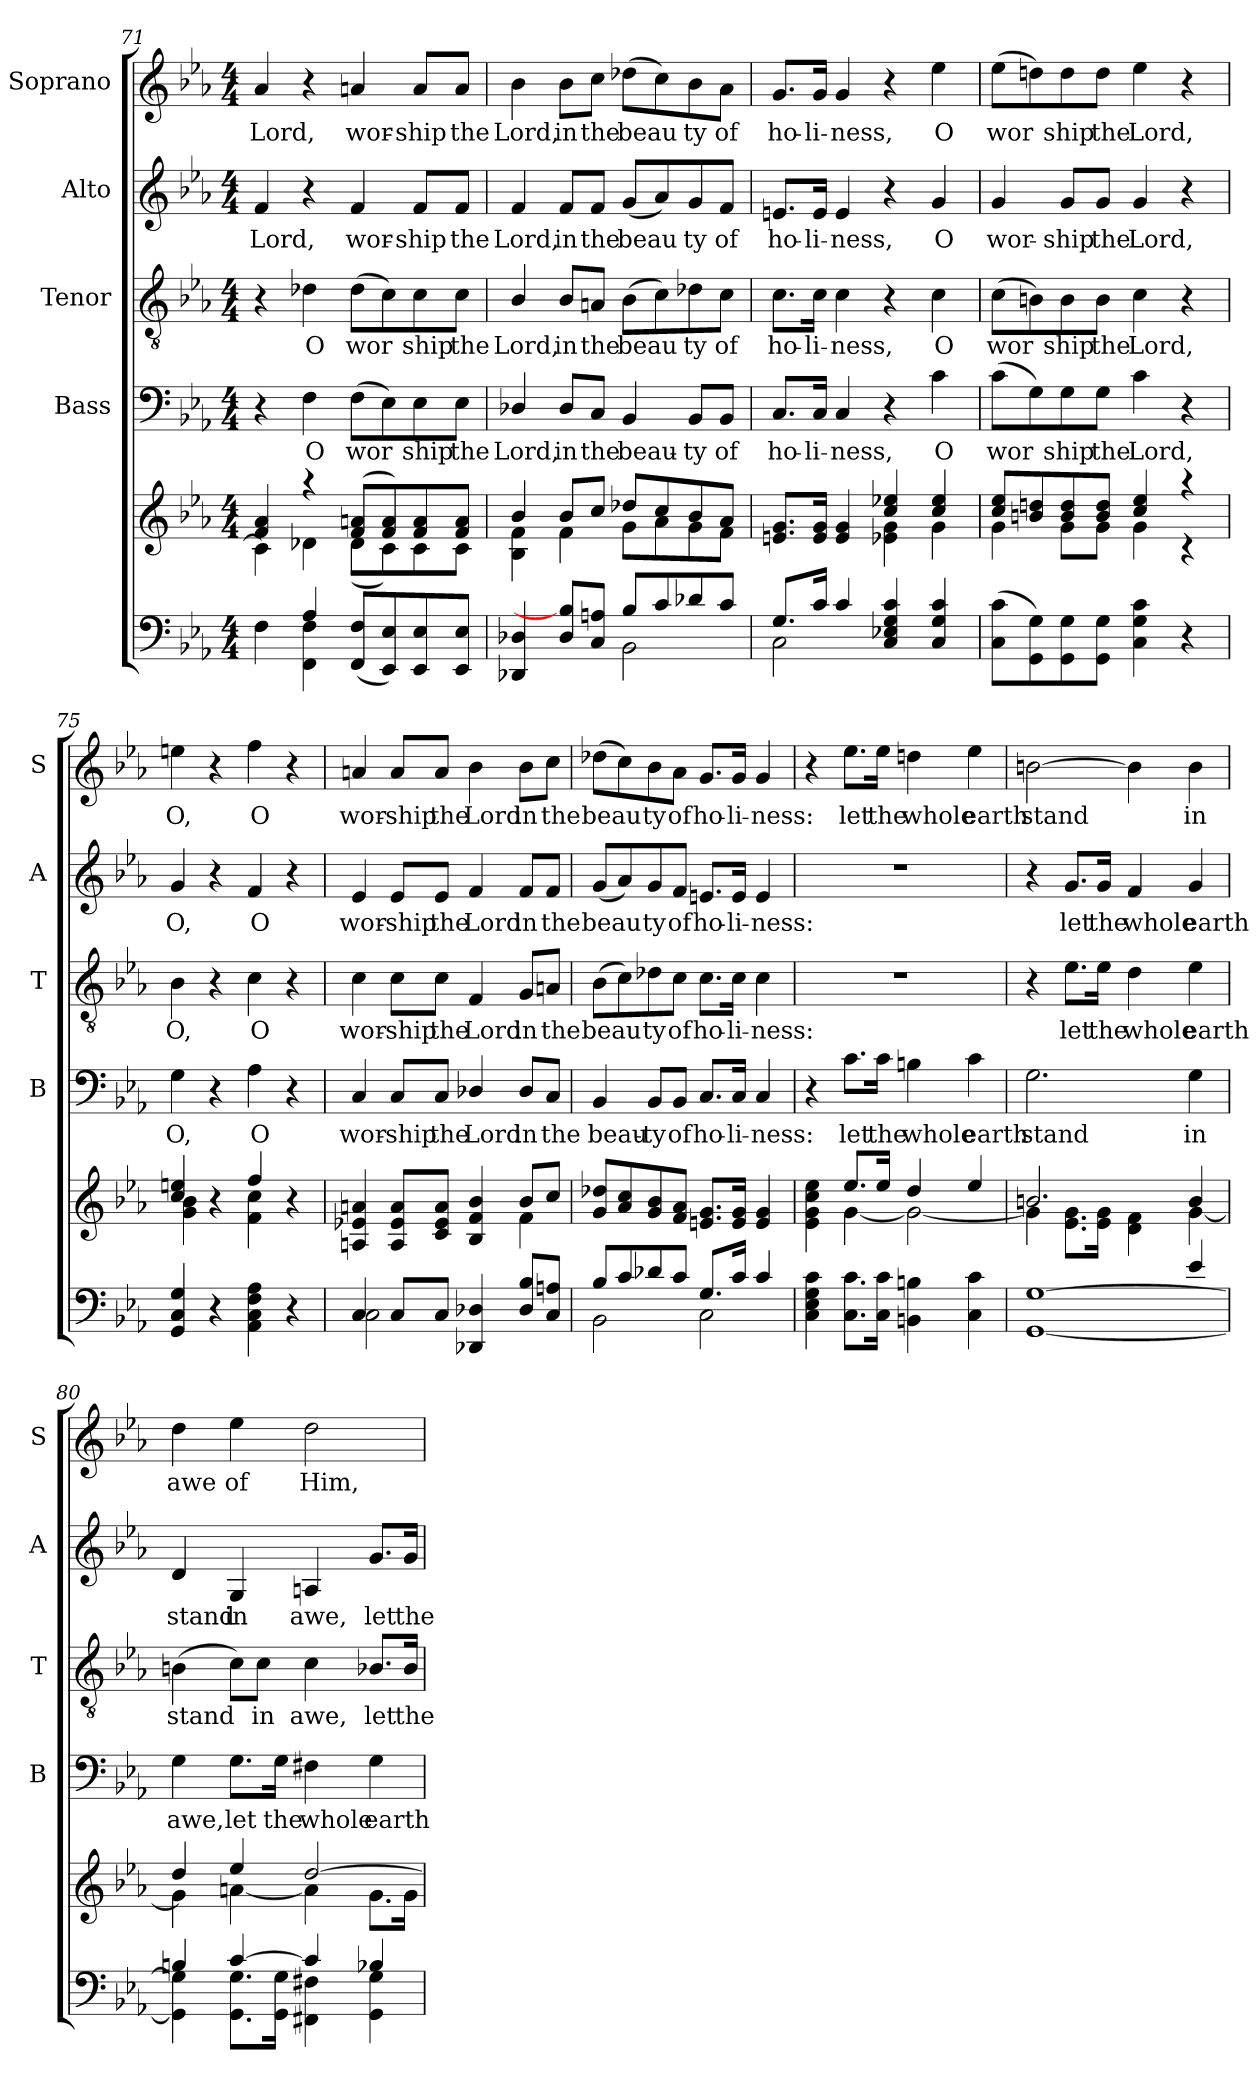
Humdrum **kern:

**kern	**kern	**kern	**text	**kern	**text	**kern	**text	**kern	**text
*part6	*part5	*part4	*part4	*part3	*part3	*part2	*part2	*part1	*part1
*staff6	*staff5	*staff4	*staff4	*staff3	*staff3	*staff2	*staff2	*staff1	*staff1
*	*	*I"Bass	*	*I"Tenor	*	*I"Alto	*	*I"Soprano	*
*	*	*I'B	*	*I'T	*	*I'A	*	*I'S	*
*clefF4	*clefG2	*clefF4	*	*clefGv2	*	*clefG2	*	*clefG2	*
*k[b-e-a-]	*k[b-e-a-]	*k[b-e-a-]	*	*k[b-e-a-]	*	*k[b-e-a-]	*	*k[b-e-a-]	*
*E-:	*E-:	*E-:	*	*E-:	*	*E-:	*	*E-:	*
*M4/4	*M4/4	*M4/4	*	*M4/4	*	*M4/4	*	*M4/4	*
=71	=71	=71	=71	=71	=71	=71	=71	=71	=71
*^	*^	*	*	*	*	*	*	*	*
!	!	!	!	!	!	!	!	!	!LO:LY:b	!	!LO:LY:b
4F\	4ryy	4f/ 4a-/	4c\]	4r	.	4r	.	4f/	Lord,	4a-/	Lord,
!	!	!	!	!	!LO:LY:b	!	!LO:LY:b	!	!	!	!
4A-/	4FF\ 4F\	4raa	4d-X\	4F\	O	4d-X\	O	4r	.	4r	.
!	!	!	!	!	!LO:LY:b	!	!LO:LY:b	!	!LO:LY:b	!	!LO:LY:b
(<8FF/ 8F/L	2ryy	(>8f/ 8an/L	(<8d-\L	(>8F\L	wor­	(>8d-\L	wor­	4f/	wor-	4an/	wor-
8EE-i/ 8E-i/)	.	8f/ 8a/)	8c\)	8E-i\)	.	8c\)	.	.	.	.	.
!	!	!	!	!	!LO:LY:b	!	!LO:LY:b	!	!LO:LY:b	!	!LO:LY:b
8EE-/ 8E-/	.	8f/ 8a/	8c\	8E-\	ship	8c\	ship	8f/L	-ship	8a/L	-ship
!	!	!	!	!	!LO:LY:b	!	!LO:LY:b	!	!LO:LY:b	!	!LO:LY:b
8EE-/ 8E-/J	.	8f/ 8a/J	8c\J	8E-\J	the	8c\J	the	8f/J	the	8a/J	the
=72	=72	=72	=72	=72	=72	=72	=72	=72	=72	=72	=72
!	!	!	!	!	!LO:LY:b	!	!LO:LY:b	!	!LO:LY:b	!	!LO:LY:b
4DD-X/ 4D-X/	2ryy	4b-/	4B-\ 4f\	4D-X/	Lord,	4B-/	Lord,	4f/	Lord,	4b-\	Lord,
!	!	!	!	!	!LO:LY:b	!	!LO:LY:b	!	!LO:LY:b	!	!LO:LY:b
8D-/ 8B-/]L	.	8b-/L	4f\	8D-/L	in	8B-/L	in	8f/L	in	8b-\L	in
!	!	!	!	!	!LO:LY:b	!	!LO:LY:b	!	!LO:LY:b	!	!LO:LY:b
8C/ 8An/J	.	8cc/J	.	8C/J	the	8An/J	the	8f/J	the	8cc\J	the
!	!	!	!	!	!LO:LY:b	!	!LO:LY:b	!	!LO:LY:b	!	!LO:LY:b
8B-/L	2BB-\	8dd-X/L	8g\L	4BB-/	beau-	(>8B-\L	beau­	(<8g/L	beau­	(>8dd-X\L	beau­
8c/	.	8cc/	8a-\	.	.	8c\)	.	8a-/)	.	8cc\)	.
!	!	!	!	!	!LO:LY:b	!	!LO:LY:b	!	!LO:LY:b	!	!LO:LY:b
8d-X/	.	8b-/	8g\	8BB-/L	-ty	8d-X\	ty	8g/	ty	8b-\	ty
!	!	!	!	!	!LO:LY:b	!	!LO:LY:b	!	!LO:LY:b	!	!LO:LY:b
8c/J	.	8a-/J	8f\J	8BB-/J	of	8c\J	of	8f/J	of	8a-\J	of
!!LO:PB:g=z
=73	=73	=73	=73	=73	=73	=73	=73	=73	=73	=73	=73
!	!	!	!	!	!LO:LY:b	!	!LO:LY:b	!	!LO:LY:b	!	!LO:LY:b
8.G/L	2C\	8.en/ 8.g/L	2ryy	8.C/L	ho-	8.c\L	ho-	8.en/L	ho-	8.g/L	ho-
!	!	!	!	!	!LO:LY:b	!	!LO:LY:b	!	!LO:LY:b	!	!LO:LY:b
16c/Jk	.	16e/ 16g/Jk	.	16C/Jk	-li-	16c\Jk	-li-	16e/Jk	-li-	16g/Jk	-li-
!	!	!	!	!	!LO:LY:b	!	!LO:LY:b	!	!LO:LY:b	!	!LO:LY:b
4c/	.	4e/ 4g/	.	4C/	-ness,	4c\	-ness,	4e/	-ness,	4g/	-ness,
4C/ 4E-X/ 4G/ 4c/	2ryy	4cc/ 4ee-X/	4e-X\ 4g\	4r	.	4r	.	4r	.	4r	.
!	!	!	!	!	!LO:LY:b	!	!LO:LY:b	!	!LO:LY:b	!	!LO:LY:b
4C/ 4G/ 4c/	.	4cc/ 4ee-/	4g\	4c\	O	4c\	O	4g/	O	4ee-\	O
*v	*v	*	*	*	*	*	*	*	*	*	*
=74	=74	=74	=74	=74	=74	=74	=74	=74	=74	=74
!	!	!	!	!LO:LY:b	!	!LO:LY:b	!	!LO:LY:b	!	!LO:LY:b
(>8C\ 8c\L	8cc/ 8ee-/L	4g\	(>8c\L	wor­	(>8c\L	wor­	4g/	wor-	(>8ee-\L	wor­
8GG\ 8G\)	8bn/ 8ddni/	.	8G\)	.	8Bn\)	.	.	.	8ddni\)	.
!	!	!	!	!LO:LY:b	!	!LO:LY:b	!	!LO:LY:b	!	!LO:LY:b
8GG\ 8G\	8b/ 8dd/	8g\L	8G\	ship	8B\	ship	8g/L	-ship	8dd\	ship
!	!	!	!	!LO:LY:b	!	!LO:LY:b	!	!LO:LY:b	!	!LO:LY:b
8GG\ 8G\J	8b/ 8dd/J	8g\J	8G\J	the	8B\J	the	8g/J	the	8dd\J	the
!	!	!	!	!LO:LY:b	!	!LO:LY:b	!	!LO:LY:b	!	!LO:LY:b
4C\ 4G\ 4c\	4cc/ 4ee-/	4g\	4c\	Lord,	4c\	Lord,	4g/	Lord,	4ee-\	Lord,
4r	4raa	4rc	4r	.	4r	.	4r	.	4r	.
=75	=75	=75	=75	=75	=75	=75	=75	=75	=75	=75
!	!	!	!	!LO:LY:b	!	!LO:LY:b	!	!LO:LY:b	!	!LO:LY:b
4GG/ 4C/ 4G/	4cc/ 4een/	4g\ 4b-\	4G\	O,	4B-i\	O,	4g/	O,	4een\	O,
4r	4r	4ryy	4r	.	4r	.	4r	.	4r	.
!	!	!	!	!LO:LY:b	!	!LO:LY:b	!	!LO:LY:b	!	!LO:LY:b
4AA-\ 4C\ 4F\ 4A-\	4ff/	4f\ 4cc\	4A-\	O	4c\	O	4f/	O	4ff\	O
4r	4r	4ryy	4r	.	4r	.	4r	.	4r	.
=76	=76	=76	=76	=76	=76	=76	=76	=76	=76	=76
*^	*	*	*	*	*	*	*	*	*	*
!	!	!	!	!	!LO:LY:b	!	!LO:LY:b	!	!LO:LY:b	!	!LO:LY:b
4C/	2C\	4An/ 4e-X/ 4an/	2.ryy	4C/	wor-	4c\	wor-	4e-i/	wor-	4an/	wor-
!	!	!	!	!	!LO:LY:b	!	!LO:LY:b	!	!LO:LY:b	!	!LO:LY:b
8C/L	.	8A/ 8e-/ 8a/L	.	8C/L	-ship	8c\L	-ship	8e-/L	-ship	8a/L	-ship
!	!	!	!	!	!LO:LY:b	!	!LO:LY:b	!	!LO:LY:b	!	!LO:LY:b
8C/J	.	8c/ 8e-/ 8a/J	.	8C/J	the	8c\J	the	8e-/J	the	8a/J	the
!	!	!	!	!	!LO:LY:b	!	!LO:LY:b	!	!LO:LY:b	!	!LO:LY:b
4DD-X/ 4D-X/	2ryy	4B-/ 4f/ 4b-/	.	4D-X/	Lord	4F/	Lord	4f/	Lord	4b-\	Lord
!	!	!	!	!	!LO:LY:b	!	!LO:LY:b	!	!LO:LY:b	!	!LO:LY:b
8D-/ 8B-/L	.	8b-/L	4f\	8D-/L	in	8G/L	in	8f/L	in	8b-\L	in
!	!	!	!	!	!LO:LY:b	!	!LO:LY:b	!	!LO:LY:b	!	!LO:LY:b
8C/ 8An/J	.	8cc/J	.	8C/J	the	8An/J	the	8f/J	the	8cc\J	the
*	*	*v	*v	*	*	*	*	*	*	*	*
!!LO:LB:g=z
=77	=77	=77	=77	=77	=77	=77	=77	=77	=77	=77
!	!	!	!	!LO:LY:b	!	!LO:LY:b	!	!LO:LY:b	!	!LO:LY:b
8B-/L	2BB-\	8g/ 8dd-X/L	4BB-/	beau-	(>8B-\L	beau­	(<8g/L	beau­	(>8dd-X\L	beau­
8c/	.	8a-/ 8cc/	.	.	8c\)	.	8a-/)	.	8cc\)	.
!	!	!	!	!LO:LY:b	!	!LO:LY:b	!	!LO:LY:b	!	!LO:LY:b
8d-X/	.	8g/ 8b-/	8BB-/L	-ty	8d-X\	ty	8g/	ty	8b-\	ty
!	!	!	!	!LO:LY:b	!	!LO:LY:b	!	!LO:LY:b	!	!LO:LY:b
8c/J	.	8f/ 8a-/J	8BB-/J	of	8c\J	of	8f/J	of	8a-\J	of
!	!	!	!	!LO:LY:b	!	!LO:LY:b	!	!LO:LY:b	!	!LO:LY:b
8.G/L	2C\	8.en/ 8.g/L	8.C/L	ho-	8.c\L	ho-	8.en/L	ho-	8.g/L	ho-
!	!	!	!	!LO:LY:b	!	!LO:LY:b	!	!LO:LY:b	!	!LO:LY:b
16c/Jk	.	16e/ 16g/Jk	16C/Jk	-li-	16c\Jk	-li-	16e/Jk	-li-	16g/Jk	-li-
!	!	!	!	!LO:LY:b	!	!LO:LY:b	!	!LO:LY:b	!	!LO:LY:b
4c/	.	4e/ 4g/	4C/	-ness:	4c\	-ness:	4e/	-ness:	4g/	-ness:
=78	=78	=78	=78	=78	=78	=78	=78	=78	=78	=78
*	*	*^	*	*	*	*	*	*	*	*
1ryy	4C\ 4E-i\ 4G\ 4c\	4ryy	4e-i\ 4g\ 4cc\ 4ee-i\	4r	.	1r	.	1r	.	4r	.
!	!	!	!	!	!LO:LY:b	!	!	!	!	!	!LO:LY:b
.	8.C\ 8.c\L	8.ee-/L	[4g\	8.c\L	let	.	.	.	.	8.ee-\L	let
!	!	!	!	!	!LO:LY:b	!	!	!	!	!	!LO:LY:b
.	16C\ 16c\Jk	16ee-/Jk	.	16c\Jk	the	.	.	.	.	16ee-\Jk	the
!	!	!	!	!	!LO:LY:b	!	!	!	!	!	!LO:LY:b
.	4BBn\ 4Bn\	4dd/	2g\_	4Bn\	whole	.	.	.	.	4ddni\	whole
!	!	!	!	!	!LO:LY:b	!	!	!	!	!	!LO:LY:b
.	4C\ 4c\	4ee-/	.	4c\	earth	.	.	.	.	4ee-\	earth
=79	=79	=79	=79	=79	=79	=79	=79	=79	=79	=79	=79
!	!	!	!	!	!LO:LY:b	!	!	!	!	!	!LO:LY:b
2.ryy	[1GG [1G	2.bn/	4g\]	2.G\	stand	4r	.	4r	.	[2bn\	stand
!	!	!	!	!	!	!	!LO:LY:b	!	!LO:LY:b	!	!
.	.	.	8.e-\ 8.g\L	.	.	8.e-\L	let	8.g/L	let	.	.
!	!	!	!	!	!	!	!LO:LY:b	!	!LO:LY:b	!	!
.	.	.	16e-\ 16g\Jk	.	.	16e-\Jk	the	16g/Jk	the	.	.
!	!	!	!	!	!	!	!LO:LY:b	!	!LO:LY:b	!	!
.	.	.	4d\ 4f\	.	.	4d\	whole	4f/	whole	4b\]	.
!	!	!	!	!	!LO:LY:b	!	!LO:LY:b	!	!LO:LY:b	!	!LO:LY:b
4e-/	.	4b/	[4g\	4G\	in	4e-\	earth	4g/	earth	4b\	in
=80	=80	=80	=80	=80	=80	=80	=80	=80	=80	=80	=80
!	!	!	!	!	!LO:LY:b	!	!LO:LY:b	!	!LO:LY:b	!	!LO:LY:b
4Bn/	4GG\] 4G\]	4dd/	4g\]	4G\	awe,	(>4Bn\	stand	4d/	stand	4dd\	awe
!	!	!	!	!	!LO:LY:b	!	!	!	!LO:LY:b	!	!LO:LY:b
[4c/	8.GG\ 8.G\L	4ee-/	[4an\	8.G\L	let	8c\L)	.	4G/	in	4ee-\	of
!	!	!	!	!	!	!	!LO:LY:b	!	!	!	!
.	.	.	.	.	.	8c\J	in	.	.	.	.
!	!	!	!	!	!LO:LY:b	!	!	!	!	!	!
.	16GG\ 16G\Jk	.	.	16G\Jk	the	.	.	.	.	.	.
!	!	!	!	!	!LO:LY:b	!	!LO:LY:b	!	!LO:LY:b	!	!LO:LY:b
4c/]	4FF#X\ 4F#X\	[2dd/	4a\]	4F#X\	whole	4c\	awe,	4An/	awe,	2dd\	Him,
!	!	!	!	!	!LO:LY:b	!	!LO:LY:b	!	!LO:LY:b	!	!
4B-X/	4GG\ 4G\	.	8.g\L	4G\	earth	8.B-X/L	let	8.g/L	let	.	.
!	!	!	!	!	!	!	!LO:LY:b	!	!LO:LY:b	!	!
.	.	.	16g\Jk	.	.	16B-/Jk	the	16g/Jk	the	.	.
*v	*v	*	*	*	*	*	*	*	*	*	*
*	*v	*v	*	*	*	*	*	*	*	*
=	=	=	=	=	=	=	=	=	=
*-	*-	*-	*-	*-	*-	*-	*-	*-	*-
